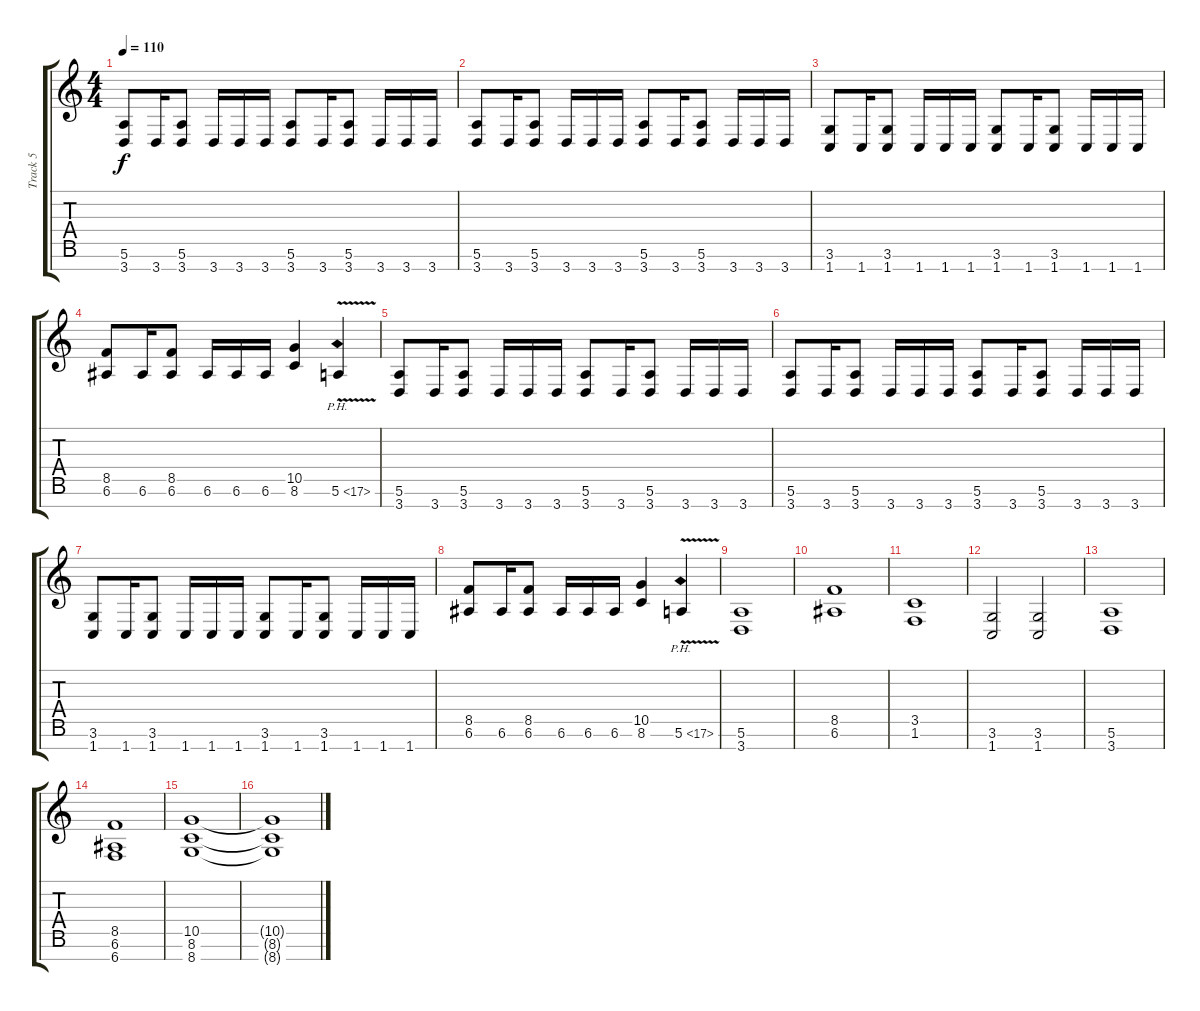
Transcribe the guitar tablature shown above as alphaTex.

\track ("Track 5" "Track 5") {instrument distortionguitar}
\staff {score tabs}
\tuning (E4 B3 G3 D3 A2 E2 B1) {hide}
\ts (4 4)
\tempo 110
\clef g2
\ks c
(5.6 3.7).8{dy f} 3.7.16 (5.6 3.7).8 3.7.16 3.7.16 3.7.16 (5.6 3.7).8 3.7.16 (5.6 3.7).8 3.7.16 3.7.16 3.7.16 |
(5.6 3.7).8 3.7.16 (5.6 3.7).8 3.7.16 3.7.16 3.7.16 (5.6 3.7).8 3.7.16 (5.6 3.7).8 3.7.16 3.7.16 3.7.16 |
(3.6 1.7).8 1.7.16 (3.6 1.7).8 1.7.16 1.7.16 1.7.16 (3.6 1.7).8 1.7.16 (3.6 1.7).8 1.7.16 1.7.16 1.7.16 |
(8.5 6.6).8 6.6.16 (8.5 6.6).8 6.6.16 6.6.16 6.6.16 (10.5 8.6).4 5.6{ph 12 v}.4 |
(5.6 3.7).8 3.7.16 (5.6 3.7).8 3.7.16 3.7.16 3.7.16 (5.6 3.7).8 3.7.16 (5.6 3.7).8 3.7.16 3.7.16 3.7.16 |
(5.6 3.7).8 3.7.16 (5.6 3.7).8 3.7.16 3.7.16 3.7.16 (5.6 3.7).8 3.7.16 (5.6 3.7).8 3.7.16 3.7.16 3.7.16 |
(3.6 1.7).8 1.7.16 (3.6 1.7).8 1.7.16 1.7.16 1.7.16 (3.6 1.7).8 1.7.16 (3.6 1.7).8 1.7.16 1.7.16 1.7.16 |
(8.5 6.6).8 6.6.16 (8.5 6.6).8 6.6.16 6.6.16 6.6.16 (10.5 8.6).4 5.6{ph 12 v}.4 |
(5.6 3.7).1 |
(8.5 6.6).1 |
(3.5 1.6).1 |
(3.6 1.7).2 (3.6 1.7).2 |
(5.6 3.7).1 |
(8.5 6.6 6.7).1 |
(10.5 8.6 8.7).1 |
(10.5{t} 8.6{t} 8.7{t}).1
